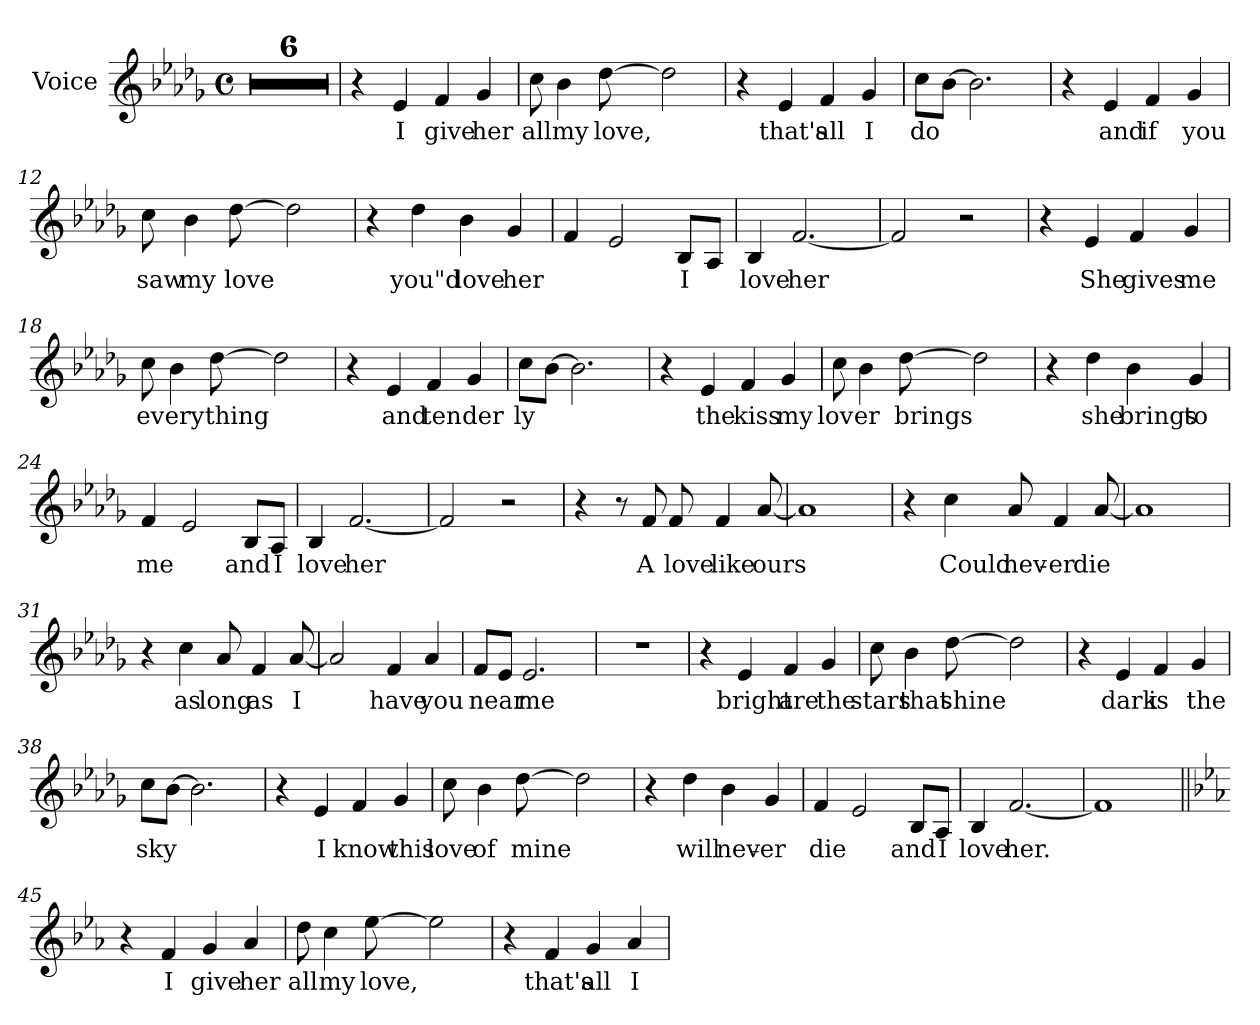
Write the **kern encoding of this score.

**kern	**text
*part1	*part1
*staff1	*staff1
*I"Voice	*
*I'V	*
*clefG2	*
*k[b-e-a-d-g-]	*
*D-:	*
*M4/4	*
*met(c)	*
=1	=1
1r	.
=2	=2
1r	.
=3	=3
1r	.
=4	=4
1r	.
=5	=5
1r	.
=6	=6
1r	.
=7	=7
4r	.
!	!LO:LY:b
4e-/	I
!	!LO:LY:b
4f/	give
!	!LO:LY:b
4g-/	her
!!LO:LB:g=z
=8	=8
!	!LO:LY:b
8cc\	all
!	!LO:LY:b
4b-\	my
!	!LO:LY:b
[8dd-\	love,
2dd-\]	.
=9	=9
4r	.
!	!LO:LY:b
4e-/	that's
!	!LO:LY:b
4f/	all
!	!LO:LY:b
4g-/	I
=10	=10
!	!LO:LY:b
8cc\L	do
[8b-\J	.
2.b-\]	.
=11	=11
4r	.
!	!LO:LY:b
4e-/	and
!	!LO:LY:b
4f/	if
!	!LO:LY:b
4g-/	you
=12	=12
!	!LO:LY:b
8cc\	saw
!	!LO:LY:b
4b-\	my
!	!LO:LY:b
[8dd-\	love
2dd-\]	.
!!LO:LB:g=z
=13	=13
4r	.
!	!LO:LY:b
4dd-\	you"d
!	!LO:LY:b
4b-\	love
!	!LO:LY:b
4g-/	her
=14	=14
4f/	.
2e-/	.
!	!LO:LY:b
8B-/L	I
8A-/J	.
=15	=15
!	!LO:LY:b
4B-/	love
!	!LO:LY:b
[2.f/	her
=16	=16
2f/]	.
2r	.
=17	=17
4r	.
!	!LO:LY:b
4e-/	She
!	!LO:LY:b
4f/	gives
!	!LO:LY:b
4g-/	me
=18	=18
!	!LO:LY:b
8cc\	ev
!	!LO:LY:b
4b-\	ery
!	!LO:LY:b
[8dd-\	thing
2dd-\]	.
!!LO:LB:g=z
=19	=19
4r	.
!	!LO:LY:b
4e-/	and
!	!LO:LY:b
4f/	ten
!	!LO:LY:b
4g-/	der
=20	=20
!	!LO:LY:b
8cc\L	ly
[8b-\J	.
2.b-\]	.
=21	=21
4r	.
!	!LO:LY:b
4e-/	the
!	!LO:LY:b
4f/	kiss
!	!LO:LY:b
4g-/	my
=22	=22
!	!LO:LY:b
8cc\	lov
!	!LO:LY:b
4b-\	er
!	!LO:LY:b
[8dd-\	brings
2dd-\]	.
=23	=23
4r	.
!	!LO:LY:b
4dd-\	she
!	!LO:LY:b
4b-\	brings
!	!LO:LY:b
4g-/	to
!!LO:LB:g=z
=24	=24
!	!LO:LY:b
4f/	me
2e-/	.
!	!LO:LY:b
8B-/L	and
!	!LO:LY:b
8A-/J	I
=25	=25
!	!LO:LY:b
4B-/	love
!	!LO:LY:b
[2.f/	her
=26	=26
2f/]	.
2r	.
=27	=27
4r	.
8r	.
!	!LO:LY:b
8f/	A
!	!LO:LY:b
8f/	love
!	!LO:LY:b
4f/	like
!	!LO:LY:b
[8a-/	ours
=28	=28
1a-]	.
!!LO:LB:g=z
=29	=29
4r	.
!	!LO:LY:b
4cc\	Could
!	!LO:LY:b
8a-/	nev-
!	!LO:LY:b
4f/	-er
!	!LO:LY:b
[8a-/	die
=30	=30
1a-]	.
=31	=31
4r	.
!	!LO:LY:b
4cc\	as
!	!LO:LY:b
8a-/	long
!	!LO:LY:b
4f/	as
!	!LO:LY:b
[8a-/	I
=32	=32
2a-/]	.
!	!LO:LY:b
4f/	have
!	!LO:LY:b
4a-/	you
=33	=33
!	!LO:LY:b
8f/L	near
8e-/J	.
!	!LO:LY:b
2.e-/	me
=34	=34
1r	.
!!LO:LB:g=z
=35	=35
4r	.
!	!LO:LY:b
4e-/	bright
!	!LO:LY:b
4f/	are
!	!LO:LY:b
4g-/	the
=36	=36
!	!LO:LY:b
8cc\	stars
!	!LO:LY:b
4b-\	that
!	!LO:LY:b
[8dd-\	shine
2dd-\]	.
=37	=37
4r	.
!	!LO:LY:b
4e-/	dark
!	!LO:LY:b
4f/	is
!	!LO:LY:b
4g-/	the
=38	=38
!	!LO:LY:b
8cc\L	sky
[8b-\J	.
2.b-\]	.
=39	=39
4r	.
!	!LO:LY:b
4e-/	I
!	!LO:LY:b
4f/	know
!	!LO:LY:b
4g-/	this
!!LO:LB:g=z
=40	=40
!	!LO:LY:b
8cc\	love
!	!LO:LY:b
4b-\	of
!	!LO:LY:b
[8dd-\	mine
2dd-\]	.
=41	=41
4r	.
!	!LO:LY:b
4dd-\	will
!	!LO:LY:b
4b-\	nev-
!	!LO:LY:b
4g-/	-er
=42	=42
!	!LO:LY:b
4f/	die
2e-/	.
!	!LO:LY:b
8B-/L	and
!	!LO:LY:b
8A-/J	I
=43	=43
!	!LO:LY:b
4B-/	love
!	!LO:LY:b
[2.f/	her.
=44	=44
1f]	.
!!LO:PB:g=z
=45||	=45||
*k[b-e-a-]	*
*E-:	*
4r	.
!	!LO:LY:b
4f/	I
!	!LO:LY:b
4g/	give
!	!LO:LY:b
4a-/	her
=46	=46
!	!LO:LY:b
8dd\	all
!	!LO:LY:b
4cc\	my
!	!LO:LY:b
[8ee-\	love,
2ee-\]	.
=47	=47
4r	.
!	!LO:LY:b
4f/	that's
!	!LO:LY:b
4g/	all
!	!LO:LY:b
4a-/	I
=	=
*-	*-
